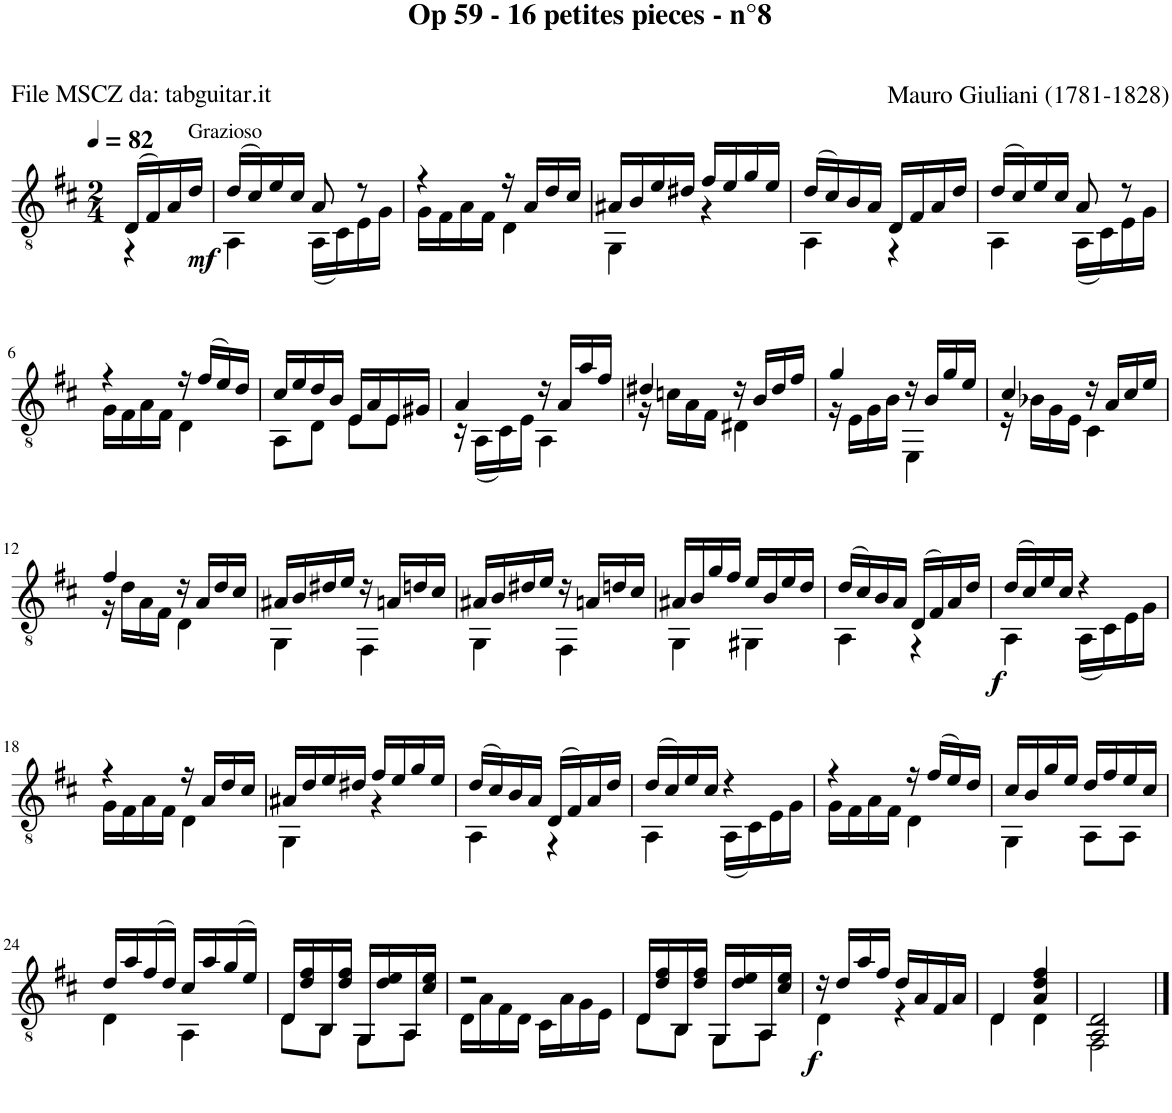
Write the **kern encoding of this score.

**kern	**dynam
*part1	*part1
*staff1	*staff1
*I"Guitar	*
*I'Guit.	*
*clefGv2	*
*k[f#c#]	*
*M2/4	*
*MM82	*
=	=
*^	*
(16D/LL	4r	.
16F#/)	.	.
16A/	.	.
!LO:TX:a:t=Grazioso	!	!
!	!	!LO:DY:b
16d/JJ	.	mf
=1	=1	=1
(16d/LL	4AA\	.
16c#/)	.	.
16e/	.	.
16c#/JJ	.	.
8A/	(16AA\LL	.
.	16C#\)	.
8r	16E\	.
.	16G\JJ	.
=2	=2	=2
4r	16G\LL	.
.	16F#\	.
.	16A\	.
.	16F#\JJ	.
16r	4D\	.
16A/LL	.	.
16d/	.	.
16c#/JJ	.	.
=3	=3	=3
16A#X/LL	4GG\	.
16B/	.	.
16e/	.	.
16d#X/JJ	.	.
16f#/LL	4r	.
16e/	.	.
16g/	.	.
16e/JJ	.	.
=4	=4	=4
(16d/LL	4AA\	.
16c#/)	.	.
16B/	.	.
16A/JJ	.	.
16D/LL	4r	.
16F#/	.	.
16A/	.	.
16d/JJ	.	.
=5	=5	=5
(16d/LL	4AA\	.
16c#/)	.	.
16e/	.	.
16c#/JJ	.	.
8A/	(16AA\LL	.
.	16C#\)	.
8r	16E\	.
.	16G\JJ	.
!!LO:LB:g=z	!!
=6	=6	=6
4r	16G\LL	.
.	16F#\	.
.	16A\	.
.	16F#\JJ	.
16r	4D\	.
(16f#/LL	.	.
16e/)	.	.
16d/JJ	.	.
=7	=7	=7
16c#/LL	8AA\L	.
16e/	.	.
16d/	8D\J	.
16B/JJ	.	.
16E/LL	8E\L	.
16A/	.	.
16E/	8E\J	.
16G#X/JJ	.	.
=8	=8	=8
4A/	16r	.
.	(16AA\LL	.
.	16C#\)	.
.	16E\JJ	.
16r	4AA\	.
16A/LL	.	.
16a/	.	.
16f#/JJ	.	.
=9	=9	=9
4d#X/	16r	.
.	16cn\LL	.
.	16A\	.
.	16F#\JJ	.
16r	4D#X\	.
16B/LL	.	.
16d#/	.	.
16f#/JJ	.	.
=10	=10	=10
4g/	16r	.
.	16E\LL	.
.	16G\	.
.	16B\JJ	.
16r	4EE\	.
16B/LL	.	.
16g/	.	.
16e/JJ	.	.
=11	=11	=11
4c#/	16r	.
.	16B-X\LL	.
.	16G\	.
.	16E\JJ	.
16r	4C#\	.
16A/LL	.	.
16c#/	.	.
16e/JJ	.	.
!!LO:LB:g=z	!!
=12	=12	=12
4f#/	16r	.
.	16d\LL	.
.	16A\	.
.	16F#\JJ	.
16r	4D\	.
16A/LL	.	.
16d/	.	.
16c#/JJ	.	.
=13	=13	=13
16A#X/LL	4GG\	.
16B/	.	.
16d#X/	.	.
16e/JJ	.	.
16r	4FF#\	.
16An/LL	.	.
16dn/	.	.
16c#/JJ	.	.
=14	=14	=14
16A#X/LL	4GG\	.
16B/	.	.
16d#X/	.	.
16e/JJ	.	.
16r	4FF#\	.
16An/LL	.	.
16dn/	.	.
16c#/JJ	.	.
=15	=15	=15
16A#X/LL	4GG\	.
16B/	.	.
16g/	.	.
16f#/JJ	.	.
16e/LL	4GG#X\	.
16B/	.	.
16e/	.	.
16d/JJ	.	.
=16	=16	=16
(16d/LL	4AA\	.
16c#/)	.	.
16B/	.	.
16A/JJ	.	.
(16D/LL	4r	.
16F#/)	.	.
16A/	.	.
16d/JJ	.	.
=17	=17	=17
!	!	!LO:DY:b
(16d/LL	4AA\	f
16c#/)	.	.
16e/	.	.
16c#/JJ	.	.
4r	(16AA\LL	.
.	16C#\)	.
.	16E\	.
.	16G\JJ	.
!!LO:LB:g=z	!!
=18	=18	=18
4r	16G\LL	.
.	16F#\	.
.	16A\	.
.	16F#\JJ	.
16r	4D\	.
16A/LL	.	.
16d/	.	.
16c#/JJ	.	.
=19	=19	=19
16A#X/LL	4GG\	.
16d/	.	.
16e/	.	.
16d#X/JJ	.	.
16f#/LL	4r	.
16e/	.	.
16g/	.	.
16e/JJ	.	.
=20	=20	=20
(16d/LL	4AA\	.
16c#/)	.	.
16B/	.	.
16A/JJ	.	.
(16D/LL	4r	.
16F#/)	.	.
16A/	.	.
16d/JJ	.	.
=21	=21	=21
(16d/LL	4AA\	.
16c#/)	.	.
16e/	.	.
16c#/JJ	.	.
4r	(16AA\LL	.
.	16C#\)	.
.	16E\	.
.	16G\JJ	.
=22	=22	=22
4r	16G\LL	.
.	16F#\	.
.	16A\	.
.	16F#\JJ	.
16r	4D\	.
(16f#/LL	.	.
16e/)	.	.
16d/JJ	.	.
=23	=23	=23
16c#/LL	4GG\	.
16B/	.	.
16g/	.	.
16e/JJ	.	.
16d/LL	8AA\L	.
16f#/	.	.
16e/	8AA\J	.
16c#/JJ	.	.
!!LO:LB:g=z	!!
=24	=24	=24
16d/LL	4D\	.
16a/	.	.
(16f#/	.	.
16d/JJ)	.	.
16c#/LL	4AA\	.
16a/	.	.
(16g/	.	.
16e/JJ)	.	.
=25	=25	=25
16D/LL	8D\L	.
16d/ 16f#/	.	.
16BB/	8BB\J	.
16d/ 16f#/JJ	.	.
16GG/LL	8GG\L	.
16d/ 16e/	.	.
16AA/	8AA\J	.
16c#/ 16e/JJ	.	.
=26	=26	=26
2r	16D\LL	.
.	16A\	.
.	16F#\	.
.	16D\JJ	.
.	16C#\LL	.
.	16A\	.
.	16G\	.
.	16E\JJ	.
=27	=27	=27
16D/LL	8D\L	.
16d/ 16f#/	.	.
16BB/	8BB\J	.
16d/ 16f#/JJ	.	.
16GG/LL	8GG\L	.
16d/ 16e/	.	.
16AA/	8AA\J	.
16c#/ 16e/JJ	.	.
=28	=28	=28
!	!	!LO:DY:b
16r	4D\	f
16d/LL	.	.
16a/	.	.
16f#/JJ	.	.
16d/LL	4r	.
16A/	.	.
16F#/	.	.
16A/JJ	.	.
=29	=29	=29
4D/	4D\	.
4A/ 4d/ 4f#/	4D\	.
=30	=30	=30
2AA/ 2D/	2FF#\	.
*v	*v	*
==	==
*-	*-
